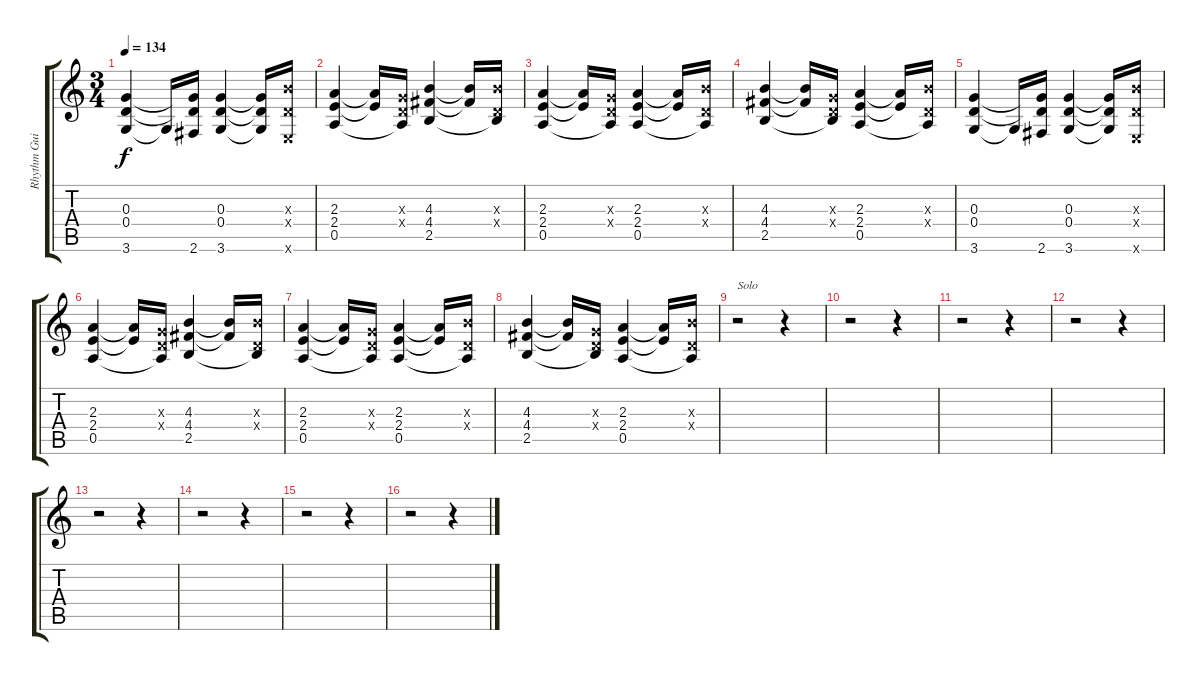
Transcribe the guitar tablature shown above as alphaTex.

\track ("Rhythm Guitar 2" "Rhythm Gui") {instrument overdrivenguitar}
\staff {score tabs}
\tuning (E4 B3 G3 D3 A2 E2) {hide}
\ts (3 4)
\tempo 134
\clef g2
\ks c
(0.3 0.4 3.6).4{dy f} 3.6{t}.16 (0.3{t} 0.4{t} 2.6).16 (0.3 0.4 3.6).4 (0.3{t} 0.4{t} 3.6{t}).16 (4.3{x} 0.4{x} 0.6{x}).16 |
(2.3 2.4 0.5).4 (2.3{t} 2.4{t}).16 (0.3{x} 0.4{x} 0.5{t}).16 (4.3 4.4 2.5).4 (4.3{t} 4.4{t}).16 (4.3{x} 0.4{x} 2.5{t}).16 |
(2.3 2.4 0.5).4 (2.3{t} 2.4{t}).16 (0.3{x} 0.4{x} 0.5{t}).16 (2.3 2.4 0.5).4 (2.3{t} 2.4{t}).16 (4.3{x} 0.4{x} 0.5{t}).16 |
(4.3 4.4 2.5).4 (4.3{t} 4.4{t}).16 (0.3{x} 0.4{x} 2.5{t}).16 (2.3 2.4 0.5).4 (2.3{t} 2.4{t}).16 (4.3{x} 0.4{x} 0.5{t}).16 |
(0.3 0.4 3.6).4 3.6{t}.16 (0.3{t} 0.4{t} 2.6).16 (0.3 0.4 3.6).4 (0.3{t} 0.4{t} 3.6{t}).16 (4.3{x} 0.4{x} 0.6{x}).16 |
(2.3 2.4 0.5).4 (2.3{t} 2.4{t}).16 (0.3{x} 0.4{x} 0.5{t}).16 (4.3 4.4 2.5).4 (4.3{t} 4.4{t}).16 (4.3{x} 0.4{x} 2.5{t}).16 |
(2.3 2.4 0.5).4 (2.3{t} 2.4{t}).16 (0.3{x} 0.4{x} 0.5{t}).16 (2.3 2.4 0.5).4 (2.3{t} 2.4{t}).16 (4.3{x} 0.4{x} 0.5{t}).16 |
(4.3 4.4 2.5).4 (4.3{t} 4.4{t}).16 (0.3{x} 0.4{x} 2.5{t}).16 (2.3 2.4 0.5).4 (2.3{t} 2.4{t}).16 (4.3{x} 0.4{x} 0.5{t}).16 |
r.2{txt "Solo"} r.4 |
r.2 r.4 |
r.2 r.4 |
r.2 r.4 |
r.2 r.4 |
r.2 r.4 |
r.2 r.4 |
r.2 r.4
